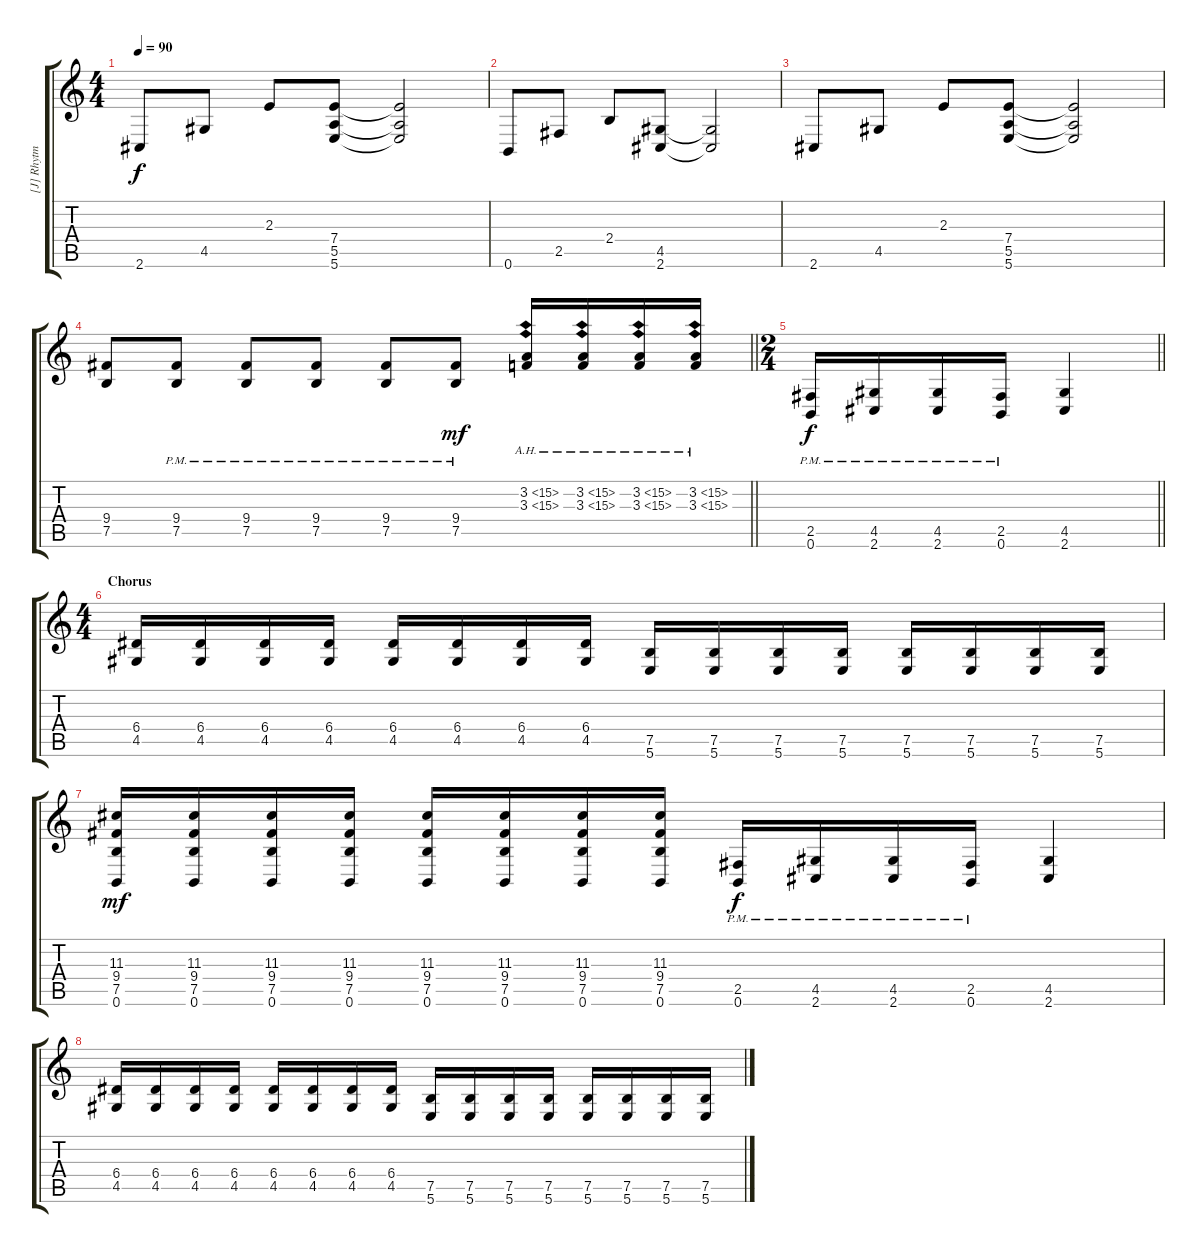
\track ("[J] Rhytm Guitar I (Jay)" "[J] Rhytm ") {instrument distortionguitar}
\staff {score tabs}
\tuning (B3 Gb3 D3 A2 E2 B1) {hide}
\ts (4 4)
\tempo 90
\clef g2
\ks c
2.6.8{dy f} 4.5.8 2.3.8 (7.4 5.5 5.6).8 (7.4{t} 5.5{t} 5.6{t}).2 |
0.6.8 2.5.8 2.4.8 (4.5 2.6).8 (4.5{t} 2.6{t}).2 |
2.6.8 4.5.8 2.3.8 (7.4 5.5 5.6).8 (7.4{t} 5.5{t} 5.6{t}).2 |
\barLineRight lightlight
(9.4 7.5).8 (9.4{pm} 7.5{pm}).8 (9.4{pm} 7.5{pm}).8 (9.4{pm} 7.5{pm}).8 (9.4{pm} 7.5{pm}).8 (9.4{pm} 7.5).8{dy mf} (3.2{ah 12} 3.3{ah 12}).16 (3.2{ah 12} 3.3{ah 12}).16 (3.2{ah 12} 3.3{ah 12}).16 (3.2{ah 12} 3.3{ah 12}).16 |
\ts (2 4)
\barLineRight lightlight
(2.5{pm} 0.6{pm}).16{dy f} (4.5{pm} 2.6{pm}).16 (4.5{pm} 2.6{pm}).16 (2.5{pm} 0.6{pm}).16 (4.5 2.6).4 |
\ts (4 4)
\section ("" "Chorus")
(6.4 4.5).16 (6.4 4.5).16 (6.4 4.5).16 (6.4 4.5).16 (6.4 4.5).16 (6.4 4.5).16 (6.4 4.5).16 (6.4 4.5).16 (7.5 5.6).16 (7.5 5.6).16 (7.5 5.6).16 (7.5 5.6).16 (7.5 5.6).16 (7.5 5.6).16 (7.5 5.6).16 (7.5 5.6).16 |
(11.3 9.4 7.5 0.6).16{dy mf} (11.3 9.4 7.5 0.6).16 (11.3 9.4 7.5 0.6).16 (11.3 9.4 7.5 0.6).16 (11.3 9.4 7.5 0.6).16 (11.3 9.4 7.5 0.6).16 (11.3 9.4 7.5 0.6).16 (11.3 9.4 7.5 0.6).16 (2.5{pm} 0.6{pm}).16{dy f} (4.5{pm} 2.6{pm}).16 (4.5{pm} 2.6{pm}).16 (2.5{pm} 0.6{pm}).16 (4.5 2.6).4 |
(6.4 4.5).16 (6.4 4.5).16 (6.4 4.5).16 (6.4 4.5).16 (6.4 4.5).16 (6.4 4.5).16 (6.4 4.5).16 (6.4 4.5).16 (7.5 5.6).16 (7.5 5.6).16 (7.5 5.6).16 (7.5 5.6).16 (7.5 5.6).16 (7.5 5.6).16 (7.5 5.6).16 (7.5 5.6).16
